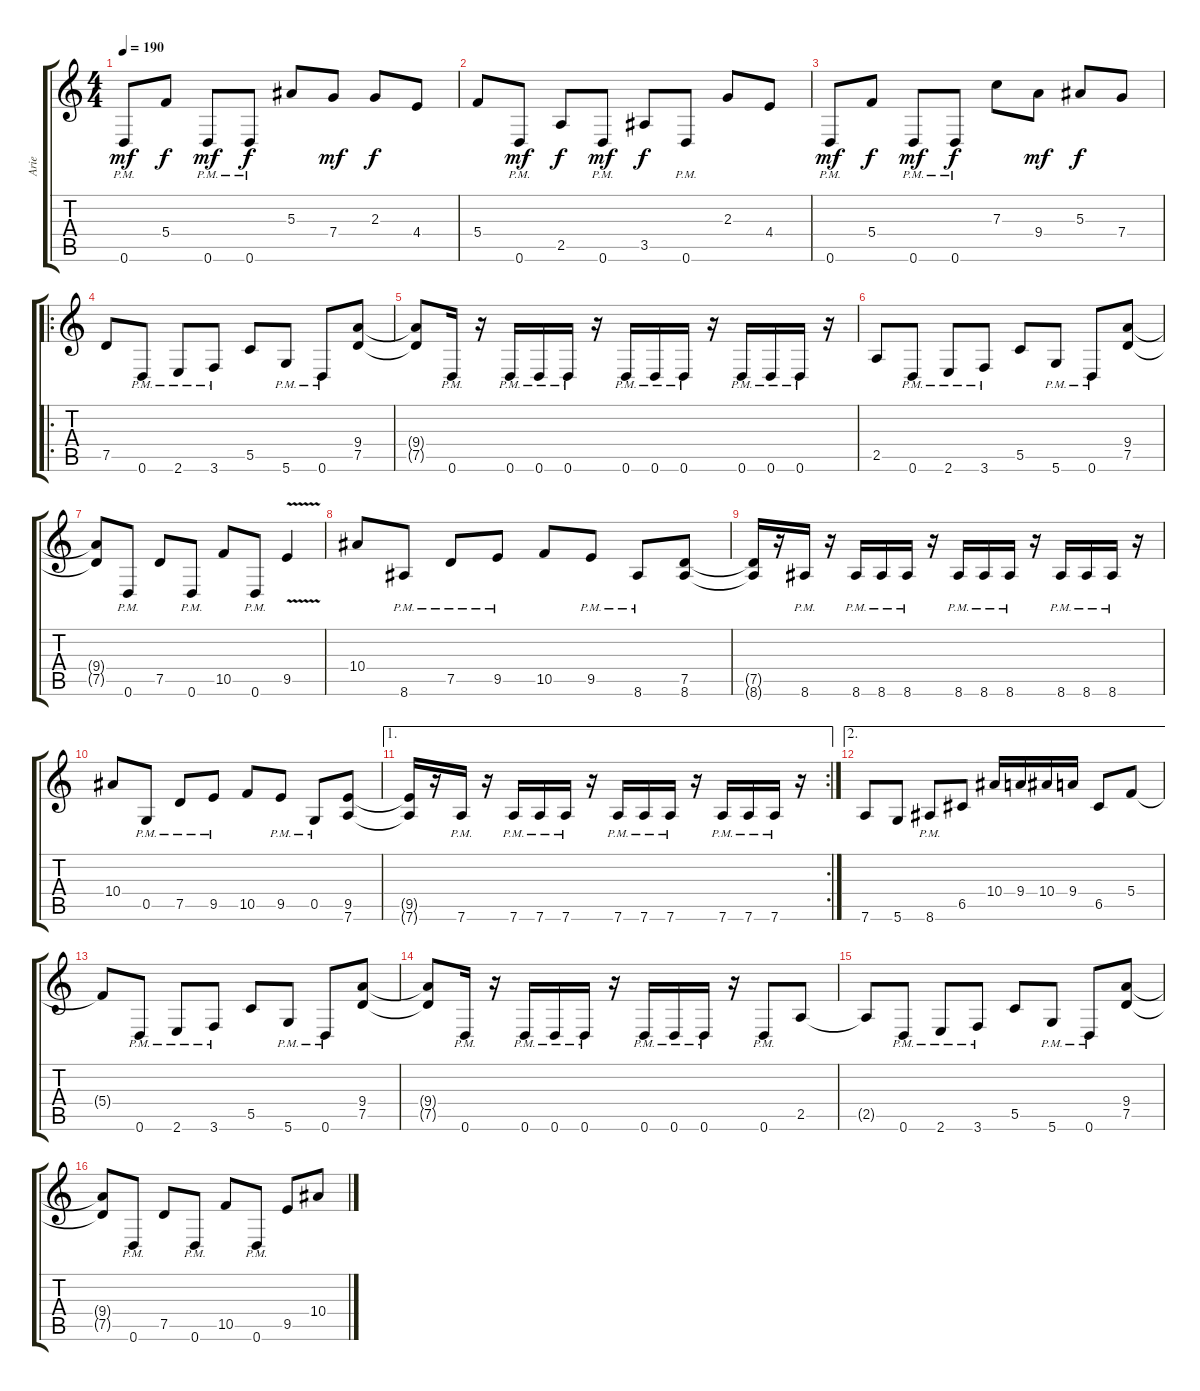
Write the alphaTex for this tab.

\track ("Arie" "Arie") {instrument overdrivenguitar}
\staff {score tabs}
\tuning (D4 A3 F3 C3 G2 D2) {hide}
\ts (4 4)
\tempo 190
\clef g2
\ks c
0.6{pm}.8{dy mf} 5.4.8{dy f} 0.6{pm}.8{dy mf} 0.6{pm}.8{dy f} 5.3.8 7.4.8{dy mf} 2.3.8{dy f} 4.4.8 |
5.4.8 0.6{pm}.8{dy mf} 2.5.8{dy f} 0.6{pm}.8{dy mf} 3.5.8{dy f} 0.6{pm}.8 2.3.8 4.4.8 |
0.6{pm}.8{dy mf} 5.4.8{dy f} 0.6{pm}.8{dy mf} 0.6{pm}.8{dy f} 7.3.8 9.4.8{dy mf} 5.3.8{dy f} 7.4.8 |
\ro
7.5.8 0.6{pm}.8 2.6{pm}.8 3.6{pm}.8 5.5.8 5.6{pm}.8 0.6{pm}.8 (9.4 7.5).8 |
(9.4{t} 7.5{t}).8 0.6{pm}.16 r.16 0.6{pm}.16 0.6{pm}.16 0.6{pm}.16 r.16 0.6{pm}.16 0.6{pm}.16 0.6{pm}.16 r.16 0.6{pm}.16 0.6{pm}.16 0.6{pm}.16 r.16 |
2.5.8 0.6{pm}.8 2.6{pm}.8 3.6{pm}.8 5.5.8 5.6{pm}.8 0.6{pm}.8 (9.4 7.5).8 |
(9.4{t} 7.5{t}).8 0.6{pm}.8 7.5.8 0.6{pm}.8 10.5.8 0.6{pm}.8 9.5{v}.4 |
10.4.8 8.6{pm}.8 7.5{pm}.8 9.5{pm}.8 10.5.8 9.5{pm}.8 8.6{pm}.8 (7.5 8.6).8 |
(7.5{t} 8.6{t}).16 r.16 8.6{pm}.16 r.16 8.6{pm}.16 8.6{pm}.16 8.6{pm}.16 r.16 8.6{pm}.16 8.6{pm}.16 8.6{pm}.16 r.16 8.6{pm}.16 8.6{pm}.16 8.6{pm}.16 r.16 |
10.4.8 0.5{pm}.8 7.5{pm}.8 9.5{pm}.8 10.5.8 9.5{pm}.8 0.5{pm}.8 (9.5 7.6).8 |
\ae 1
\rc 2
(9.5{t} 7.6{t}).16 r.16 7.6{pm}.16 r.16 7.6{pm}.16 7.6{pm}.16 7.6{pm}.16 r.16 7.6{pm}.16 7.6{pm}.16 7.6{pm}.16 r.16 7.6{pm}.16 7.6{pm}.16 7.6{pm}.16 r.16 |
\ae 2
7.6.8 5.6.8 8.6{pm}.8 6.5.8 10.4.16 9.4.16 10.4.16 9.4.16 6.5.8 5.4.8 |
5.4{t}.8 0.6{pm}.8 2.6{pm}.8 3.6{pm}.8 5.5.8 5.6{pm}.8 0.6{pm}.8 (9.4 7.5).8 |
(9.4{t} 7.5{t}).8 0.6{pm}.16 r.16 0.6{pm}.16 0.6{pm}.16 0.6{pm}.16 r.16 0.6{pm}.16 0.6{pm}.16 0.6{pm}.16 r.16 0.6{pm}.8 2.5.8 |
2.5{t}.8 0.6{pm}.8 2.6{pm}.8 3.6{pm}.8 5.5.8 5.6{pm}.8 0.6{pm}.8 (9.4 7.5).8 |
(9.4{t} 7.5{t}).8 0.6{pm}.8 7.5.8 0.6{pm}.8 10.5.8 0.6{pm}.8 9.5.8 10.4.8
